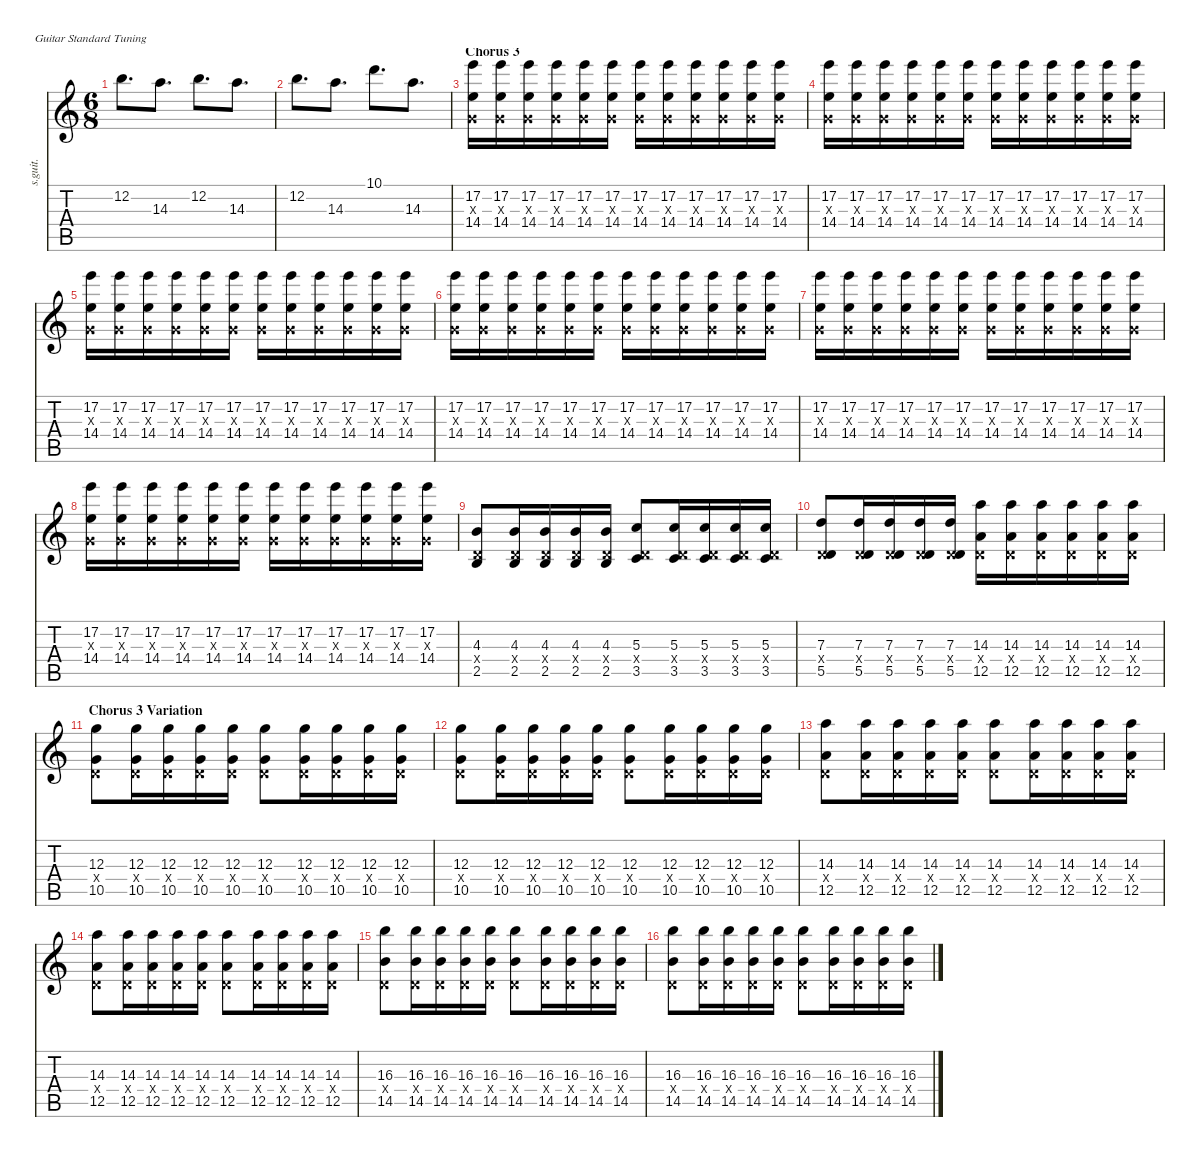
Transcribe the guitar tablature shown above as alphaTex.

\defaultSystemsLayout 4
\hideDynamics
\bracketExtendMode nobrackets
\track ("Jared (Guitar 2) - Overdrive" "s.guit.") {instrument overdrivenguitar}
\staff {score tabs}
\tuning (E4 B3 G3 D3 A2 E2)
\ts (6 8)
\tempo (94 hide)
\clef g2
\ks c
12.2.8{d lyrics (0 "") lyrics (1 "") lyrics (2 "") lyrics (3 "") lyrics (4 "") dy f} 14.3.8{d lyrics (0 "") lyrics (1 "") lyrics (2 "") lyrics (3 "") lyrics (4 "")} 12.2.8{d lyrics (0 "") lyrics (1 "") lyrics (2 "") lyrics (3 "") lyrics (4 "")} 14.3.8{d lyrics (0 "") lyrics (1 "") lyrics (2 "") lyrics (3 "") lyrics (4 "")} |
12.2.8{d lyrics (0 "") lyrics (1 "") lyrics (2 "") lyrics (3 "") lyrics (4 "")} 14.3.8{d lyrics (0 "") lyrics (1 "") lyrics (2 "") lyrics (3 "") lyrics (4 "")} 10.1.8{d lyrics (0 "") lyrics (1 "") lyrics (2 "") lyrics (3 "") lyrics (4 "")} 14.3.8{d lyrics (0 "") lyrics (1 "") lyrics (2 "") lyrics (3 "") lyrics (4 "")} |
\section ("" "Chorus 3")
(17.2 0.3{x} 14.4).16{lyrics (0 "") lyrics (1 "") lyrics (2 "") lyrics (3 "") lyrics (4 "")} (17.2 0.3{x} 14.4).16{lyrics (0 "") lyrics (1 "") lyrics (2 "") lyrics (3 "") lyrics (4 "")} (17.2 0.3{x} 14.4).16{lyrics (0 "") lyrics (1 "") lyrics (2 "") lyrics (3 "") lyrics (4 "")} (17.2 0.3{x} 14.4).16{lyrics (0 "") lyrics (1 "") lyrics (2 "") lyrics (3 "") lyrics (4 "")} (17.2 0.3{x} 14.4).16{lyrics (0 "") lyrics (1 "") lyrics (2 "") lyrics (3 "") lyrics (4 "")} (17.2 0.3{x} 14.4).16{lyrics (0 "") lyrics (1 "") lyrics (2 "") lyrics (3 "") lyrics (4 "")} (17.2 0.3{x} 14.4).16{lyrics (0 "") lyrics (1 "") lyrics (2 "") lyrics (3 "") lyrics (4 "")} (17.2 0.3{x} 14.4).16{lyrics (0 "") lyrics (1 "") lyrics (2 "") lyrics (3 "") lyrics (4 "")} (17.2 0.3{x} 14.4).16{lyrics (0 "") lyrics (1 "") lyrics (2 "") lyrics (3 "") lyrics (4 "")} (17.2 0.3{x} 14.4).16{lyrics (0 "") lyrics (1 "") lyrics (2 "") lyrics (3 "") lyrics (4 "")} (17.2 0.3{x} 14.4).16{lyrics (0 "") lyrics (1 "") lyrics (2 "") lyrics (3 "") lyrics (4 "")} (17.2 0.3{x} 14.4).16{lyrics (0 "") lyrics (1 "") lyrics (2 "") lyrics (3 "") lyrics (4 "")} |
(17.2 0.3{x} 14.4).16{lyrics (0 "") lyrics (1 "") lyrics (2 "") lyrics (3 "") lyrics (4 "")} (17.2 0.3{x} 14.4).16{lyrics (0 "") lyrics (1 "") lyrics (2 "") lyrics (3 "") lyrics (4 "")} (17.2 0.3{x} 14.4).16{lyrics (0 "") lyrics (1 "") lyrics (2 "") lyrics (3 "") lyrics (4 "")} (17.2 0.3{x} 14.4).16{lyrics (0 "") lyrics (1 "") lyrics (2 "") lyrics (3 "") lyrics (4 "")} (17.2 0.3{x} 14.4).16{lyrics (0 "") lyrics (1 "") lyrics (2 "") lyrics (3 "") lyrics (4 "")} (17.2 0.3{x} 14.4).16{lyrics (0 "") lyrics (1 "") lyrics (2 "") lyrics (3 "") lyrics (4 "")} (17.2 0.3{x} 14.4).16{lyrics (0 "") lyrics (1 "") lyrics (2 "") lyrics (3 "") lyrics (4 "")} (17.2 0.3{x} 14.4).16{lyrics (0 "") lyrics (1 "") lyrics (2 "") lyrics (3 "") lyrics (4 "")} (17.2 0.3{x} 14.4).16{lyrics (0 "") lyrics (1 "") lyrics (2 "") lyrics (3 "") lyrics (4 "")} (17.2 0.3{x} 14.4).16{lyrics (0 "") lyrics (1 "") lyrics (2 "") lyrics (3 "") lyrics (4 "")} (17.2 0.3{x} 14.4).16{lyrics (0 "") lyrics (1 "") lyrics (2 "") lyrics (3 "") lyrics (4 "")} (17.2 0.3{x} 14.4).16{lyrics (0 "") lyrics (1 "") lyrics (2 "") lyrics (3 "") lyrics (4 "")} |
(17.2 0.3{x} 14.4).16{lyrics (0 "") lyrics (1 "") lyrics (2 "") lyrics (3 "") lyrics (4 "")} (17.2 0.3{x} 14.4).16{lyrics (0 "") lyrics (1 "") lyrics (2 "") lyrics (3 "") lyrics (4 "")} (17.2 0.3{x} 14.4).16{lyrics (0 "") lyrics (1 "") lyrics (2 "") lyrics (3 "") lyrics (4 "")} (17.2 0.3{x} 14.4).16{lyrics (0 "") lyrics (1 "") lyrics (2 "") lyrics (3 "") lyrics (4 "")} (17.2 0.3{x} 14.4).16{lyrics (0 "") lyrics (1 "") lyrics (2 "") lyrics (3 "") lyrics (4 "")} (17.2 0.3{x} 14.4).16{lyrics (0 "") lyrics (1 "") lyrics (2 "") lyrics (3 "") lyrics (4 "")} (17.2 0.3{x} 14.4).16{lyrics (0 "") lyrics (1 "") lyrics (2 "") lyrics (3 "") lyrics (4 "")} (17.2 0.3{x} 14.4).16{lyrics (0 "") lyrics (1 "") lyrics (2 "") lyrics (3 "") lyrics (4 "")} (17.2 0.3{x} 14.4).16{lyrics (0 "") lyrics (1 "") lyrics (2 "") lyrics (3 "") lyrics (4 "")} (17.2 0.3{x} 14.4).16{lyrics (0 "") lyrics (1 "") lyrics (2 "") lyrics (3 "") lyrics (4 "")} (17.2 0.3{x} 14.4).16{lyrics (0 "") lyrics (1 "") lyrics (2 "") lyrics (3 "") lyrics (4 "")} (17.2 0.3{x} 14.4).16{lyrics (0 "") lyrics (1 "") lyrics (2 "") lyrics (3 "") lyrics (4 "")} |
(17.2 0.3{x} 14.4).16{lyrics (0 "") lyrics (1 "") lyrics (2 "") lyrics (3 "") lyrics (4 "")} (17.2 0.3{x} 14.4).16{lyrics (0 "") lyrics (1 "") lyrics (2 "") lyrics (3 "") lyrics (4 "")} (17.2 0.3{x} 14.4).16{lyrics (0 "") lyrics (1 "") lyrics (2 "") lyrics (3 "") lyrics (4 "")} (17.2 0.3{x} 14.4).16{lyrics (0 "") lyrics (1 "") lyrics (2 "") lyrics (3 "") lyrics (4 "")} (17.2 0.3{x} 14.4).16{lyrics (0 "") lyrics (1 "") lyrics (2 "") lyrics (3 "") lyrics (4 "")} (17.2 0.3{x} 14.4).16{lyrics (0 "") lyrics (1 "") lyrics (2 "") lyrics (3 "") lyrics (4 "")} (17.2 0.3{x} 14.4).16{lyrics (0 "") lyrics (1 "") lyrics (2 "") lyrics (3 "") lyrics (4 "")} (17.2 0.3{x} 14.4).16{lyrics (0 "") lyrics (1 "") lyrics (2 "") lyrics (3 "") lyrics (4 "")} (17.2 0.3{x} 14.4).16{lyrics (0 "") lyrics (1 "") lyrics (2 "") lyrics (3 "") lyrics (4 "")} (17.2 0.3{x} 14.4).16{lyrics (0 "") lyrics (1 "") lyrics (2 "") lyrics (3 "") lyrics (4 "")} (17.2 0.3{x} 14.4).16{lyrics (0 "") lyrics (1 "") lyrics (2 "") lyrics (3 "") lyrics (4 "")} (17.2 0.3{x} 14.4).16{lyrics (0 "") lyrics (1 "") lyrics (2 "") lyrics (3 "") lyrics (4 "")} |
(17.2 0.3{x} 14.4).16{lyrics (0 "") lyrics (1 "") lyrics (2 "") lyrics (3 "") lyrics (4 "")} (17.2 0.3{x} 14.4).16{lyrics (0 "") lyrics (1 "") lyrics (2 "") lyrics (3 "") lyrics (4 "")} (17.2 0.3{x} 14.4).16{lyrics (0 "") lyrics (1 "") lyrics (2 "") lyrics (3 "") lyrics (4 "")} (17.2 0.3{x} 14.4).16{lyrics (0 "") lyrics (1 "") lyrics (2 "") lyrics (3 "") lyrics (4 "")} (17.2 0.3{x} 14.4).16{lyrics (0 "") lyrics (1 "") lyrics (2 "") lyrics (3 "") lyrics (4 "")} (17.2 0.3{x} 14.4).16{lyrics (0 "") lyrics (1 "") lyrics (2 "") lyrics (3 "") lyrics (4 "")} (17.2 0.3{x} 14.4).16{lyrics (0 "") lyrics (1 "") lyrics (2 "") lyrics (3 "") lyrics (4 "")} (17.2 0.3{x} 14.4).16{lyrics (0 "") lyrics (1 "") lyrics (2 "") lyrics (3 "") lyrics (4 "")} (17.2 0.3{x} 14.4).16{lyrics (0 "") lyrics (1 "") lyrics (2 "") lyrics (3 "") lyrics (4 "")} (17.2 0.3{x} 14.4).16{lyrics (0 "") lyrics (1 "") lyrics (2 "") lyrics (3 "") lyrics (4 "")} (17.2 0.3{x} 14.4).16{lyrics (0 "") lyrics (1 "") lyrics (2 "") lyrics (3 "") lyrics (4 "")} (17.2 0.3{x} 14.4).16{lyrics (0 "") lyrics (1 "") lyrics (2 "") lyrics (3 "") lyrics (4 "")} |
(17.2 0.3{x} 14.4).16{lyrics (0 "") lyrics (1 "") lyrics (2 "") lyrics (3 "") lyrics (4 "")} (17.2 0.3{x} 14.4).16{lyrics (0 "") lyrics (1 "") lyrics (2 "") lyrics (3 "") lyrics (4 "")} (17.2 0.3{x} 14.4).16{lyrics (0 "") lyrics (1 "") lyrics (2 "") lyrics (3 "") lyrics (4 "")} (17.2 0.3{x} 14.4).16{lyrics (0 "") lyrics (1 "") lyrics (2 "") lyrics (3 "") lyrics (4 "")} (17.2 0.3{x} 14.4).16{lyrics (0 "") lyrics (1 "") lyrics (2 "") lyrics (3 "") lyrics (4 "")} (17.2 0.3{x} 14.4).16{lyrics (0 "") lyrics (1 "") lyrics (2 "") lyrics (3 "") lyrics (4 "")} (17.2 0.3{x} 14.4).16{lyrics (0 "") lyrics (1 "") lyrics (2 "") lyrics (3 "") lyrics (4 "")} (17.2 0.3{x} 14.4).16{lyrics (0 "") lyrics (1 "") lyrics (2 "") lyrics (3 "") lyrics (4 "")} (17.2 0.3{x} 14.4).16{lyrics (0 "") lyrics (1 "") lyrics (2 "") lyrics (3 "") lyrics (4 "")} (17.2 0.3{x} 14.4).16{lyrics (0 "") lyrics (1 "") lyrics (2 "") lyrics (3 "") lyrics (4 "")} (17.2 0.3{x} 14.4).16{lyrics (0 "") lyrics (1 "") lyrics (2 "") lyrics (3 "") lyrics (4 "")} (17.2 0.3{x} 14.4).16{lyrics (0 "") lyrics (1 "") lyrics (2 "") lyrics (3 "") lyrics (4 "")} |
(4.3 0.4{x} 2.5).8{lyrics (0 "") lyrics (1 "") lyrics (2 "") lyrics (3 "") lyrics (4 "")} (4.3 0.4{x} 2.5).16{lyrics (0 "") lyrics (1 "") lyrics (2 "") lyrics (3 "") lyrics (4 "")} (4.3 0.4{x} 2.5).16{lyrics (0 "") lyrics (1 "") lyrics (2 "") lyrics (3 "") lyrics (4 "")} (4.3 0.4{x} 2.5).16{lyrics (0 "") lyrics (1 "") lyrics (2 "") lyrics (3 "") lyrics (4 "")} (4.3 0.4{x} 2.5).16{lyrics (0 "") lyrics (1 "") lyrics (2 "") lyrics (3 "") lyrics (4 "")} (5.3 0.4{x} 3.5).8{lyrics (0 "") lyrics (1 "") lyrics (2 "") lyrics (3 "") lyrics (4 "")} (5.3 0.4{x} 3.5).16{lyrics (0 "") lyrics (1 "") lyrics (2 "") lyrics (3 "") lyrics (4 "")} (5.3 0.4{x} 3.5).16{lyrics (0 "") lyrics (1 "") lyrics (2 "") lyrics (3 "") lyrics (4 "")} (5.3 0.4{x} 3.5).16{lyrics (0 "") lyrics (1 "") lyrics (2 "") lyrics (3 "") lyrics (4 "")} (5.3 0.4{x} 3.5).16{lyrics (0 "") lyrics (1 "") lyrics (2 "") lyrics (3 "") lyrics (4 "")} |
(7.3 0.4{x} 5.5).8{lyrics (0 "") lyrics (1 "") lyrics (2 "") lyrics (3 "") lyrics (4 "")} (7.3 0.4{x} 5.5).16{lyrics (0 "") lyrics (1 "") lyrics (2 "") lyrics (3 "") lyrics (4 "")} (7.3 0.4{x} 5.5).16{lyrics (0 "") lyrics (1 "") lyrics (2 "") lyrics (3 "") lyrics (4 "")} (7.3 0.4{x} 5.5).16{lyrics (0 "") lyrics (1 "") lyrics (2 "") lyrics (3 "") lyrics (4 "")} (7.3 0.4{x} 5.5).16{lyrics (0 "") lyrics (1 "") lyrics (2 "") lyrics (3 "") lyrics (4 "")} (14.3 0.4{x} 12.5).16{lyrics (0 "") lyrics (1 "") lyrics (2 "") lyrics (3 "") lyrics (4 "")} (14.3 0.4{x} 12.5).16{lyrics (0 "") lyrics (1 "") lyrics (2 "") lyrics (3 "") lyrics (4 "")} (14.3 0.4{x} 12.5).16{lyrics (0 "") lyrics (1 "") lyrics (2 "") lyrics (3 "") lyrics (4 "")} (14.3 0.4{x} 12.5).16{lyrics (0 "") lyrics (1 "") lyrics (2 "") lyrics (3 "") lyrics (4 "")} (14.3 0.4{x} 12.5).16{lyrics (0 "") lyrics (1 "") lyrics (2 "") lyrics (3 "") lyrics (4 "")} (14.3 0.4{x} 12.5).16{lyrics (0 "") lyrics (1 "") lyrics (2 "") lyrics (3 "") lyrics (4 "")} |
\section ("" "Chorus 3 Variation")
(12.3 0.4{x} 10.5).8{lyrics (0 "") lyrics (1 "") lyrics (2 "") lyrics (3 "") lyrics (4 "")} (12.3 0.4{x} 10.5).16{lyrics (0 "") lyrics (1 "") lyrics (2 "") lyrics (3 "") lyrics (4 "")} (12.3 0.4{x} 10.5).16{lyrics (0 "") lyrics (1 "") lyrics (2 "") lyrics (3 "") lyrics (4 "")} (12.3 0.4{x} 10.5).16{lyrics (0 "") lyrics (1 "") lyrics (2 "") lyrics (3 "") lyrics (4 "")} (12.3 0.4{x} 10.5).16{lyrics (0 "") lyrics (1 "") lyrics (2 "") lyrics (3 "") lyrics (4 "")} (12.3 0.4{x} 10.5).8{lyrics (0 "") lyrics (1 "") lyrics (2 "") lyrics (3 "") lyrics (4 "")} (12.3 0.4{x} 10.5).16{lyrics (0 "") lyrics (1 "") lyrics (2 "") lyrics (3 "") lyrics (4 "")} (12.3 0.4{x} 10.5).16{lyrics (0 "") lyrics (1 "") lyrics (2 "") lyrics (3 "") lyrics (4 "")} (12.3 0.4{x} 10.5).16{lyrics (0 "") lyrics (1 "") lyrics (2 "") lyrics (3 "") lyrics (4 "")} (12.3 0.4{x} 10.5).16{lyrics (0 "") lyrics (1 "") lyrics (2 "") lyrics (3 "") lyrics (4 "")} |
(12.3 0.4{x} 10.5).8{lyrics (0 "") lyrics (1 "") lyrics (2 "") lyrics (3 "") lyrics (4 "")} (12.3 0.4{x} 10.5).16{lyrics (0 "") lyrics (1 "") lyrics (2 "") lyrics (3 "") lyrics (4 "")} (12.3 0.4{x} 10.5).16{lyrics (0 "") lyrics (1 "") lyrics (2 "") lyrics (3 "") lyrics (4 "")} (12.3 0.4{x} 10.5).16{lyrics (0 "") lyrics (1 "") lyrics (2 "") lyrics (3 "") lyrics (4 "")} (12.3 0.4{x} 10.5).16{lyrics (0 "") lyrics (1 "") lyrics (2 "") lyrics (3 "") lyrics (4 "")} (12.3 0.4{x} 10.5).8{lyrics (0 "") lyrics (1 "") lyrics (2 "") lyrics (3 "") lyrics (4 "")} (12.3 0.4{x} 10.5).16{lyrics (0 "") lyrics (1 "") lyrics (2 "") lyrics (3 "") lyrics (4 "")} (12.3 0.4{x} 10.5).16{lyrics (0 "") lyrics (1 "") lyrics (2 "") lyrics (3 "") lyrics (4 "")} (12.3 0.4{x} 10.5).16{lyrics (0 "") lyrics (1 "") lyrics (2 "") lyrics (3 "") lyrics (4 "")} (12.3 0.4{x} 10.5).16{lyrics (0 "") lyrics (1 "") lyrics (2 "") lyrics (3 "") lyrics (4 "")} |
(14.3 0.4{x} 12.5).8{lyrics (0 "") lyrics (1 "") lyrics (2 "") lyrics (3 "") lyrics (4 "")} (14.3 0.4{x} 12.5).16{lyrics (0 "") lyrics (1 "") lyrics (2 "") lyrics (3 "") lyrics (4 "")} (14.3 0.4{x} 12.5).16{lyrics (0 "") lyrics (1 "") lyrics (2 "") lyrics (3 "") lyrics (4 "")} (14.3 0.4{x} 12.5).16{lyrics (0 "") lyrics (1 "") lyrics (2 "") lyrics (3 "") lyrics (4 "")} (14.3 0.4{x} 12.5).16{lyrics (0 "") lyrics (1 "") lyrics (2 "") lyrics (3 "") lyrics (4 "")} (14.3 0.4{x} 12.5).8{lyrics (0 "") lyrics (1 "") lyrics (2 "") lyrics (3 "") lyrics (4 "")} (14.3 0.4{x} 12.5).16{lyrics (0 "") lyrics (1 "") lyrics (2 "") lyrics (3 "") lyrics (4 "")} (14.3 0.4{x} 12.5).16{lyrics (0 "") lyrics (1 "") lyrics (2 "") lyrics (3 "") lyrics (4 "")} (14.3 0.4{x} 12.5).16{lyrics (0 "") lyrics (1 "") lyrics (2 "") lyrics (3 "") lyrics (4 "")} (14.3 0.4{x} 12.5).16{lyrics (0 "") lyrics (1 "") lyrics (2 "") lyrics (3 "") lyrics (4 "")} |
(14.3 0.4{x} 12.5).8{lyrics (0 "") lyrics (1 "") lyrics (2 "") lyrics (3 "") lyrics (4 "")} (14.3 0.4{x} 12.5).16{lyrics (0 "") lyrics (1 "") lyrics (2 "") lyrics (3 "") lyrics (4 "")} (14.3 0.4{x} 12.5).16{lyrics (0 "") lyrics (1 "") lyrics (2 "") lyrics (3 "") lyrics (4 "")} (14.3 0.4{x} 12.5).16{lyrics (0 "") lyrics (1 "") lyrics (2 "") lyrics (3 "") lyrics (4 "")} (14.3 0.4{x} 12.5).16{lyrics (0 "") lyrics (1 "") lyrics (2 "") lyrics (3 "") lyrics (4 "")} (14.3 0.4{x} 12.5).8{lyrics (0 "") lyrics (1 "") lyrics (2 "") lyrics (3 "") lyrics (4 "")} (14.3 0.4{x} 12.5).16{lyrics (0 "") lyrics (1 "") lyrics (2 "") lyrics (3 "") lyrics (4 "")} (14.3 0.4{x} 12.5).16{lyrics (0 "") lyrics (1 "") lyrics (2 "") lyrics (3 "") lyrics (4 "")} (14.3 0.4{x} 12.5).16{lyrics (0 "") lyrics (1 "") lyrics (2 "") lyrics (3 "") lyrics (4 "")} (14.3 0.4{x} 12.5).16{lyrics (0 "") lyrics (1 "") lyrics (2 "") lyrics (3 "") lyrics (4 "")} |
(16.3 0.4{x} 14.5).8{lyrics (0 "") lyrics (1 "") lyrics (2 "") lyrics (3 "") lyrics (4 "")} (16.3 0.4{x} 14.5).16{lyrics (0 "") lyrics (1 "") lyrics (2 "") lyrics (3 "") lyrics (4 "")} (16.3 0.4{x} 14.5).16{lyrics (0 "") lyrics (1 "") lyrics (2 "") lyrics (3 "") lyrics (4 "")} (16.3 0.4{x} 14.5).16{lyrics (0 "") lyrics (1 "") lyrics (2 "") lyrics (3 "") lyrics (4 "")} (16.3 0.4{x} 14.5).16{lyrics (0 "") lyrics (1 "") lyrics (2 "") lyrics (3 "") lyrics (4 "")} (16.3 0.4{x} 14.5).8{lyrics (0 "") lyrics (1 "") lyrics (2 "") lyrics (3 "") lyrics (4 "")} (16.3 0.4{x} 14.5).16{lyrics (0 "") lyrics (1 "") lyrics (2 "") lyrics (3 "") lyrics (4 "")} (16.3 0.4{x} 14.5).16{lyrics (0 "") lyrics (1 "") lyrics (2 "") lyrics (3 "") lyrics (4 "")} (16.3 0.4{x} 14.5).16{lyrics (0 "") lyrics (1 "") lyrics (2 "") lyrics (3 "") lyrics (4 "")} (16.3 0.4{x} 14.5).16{lyrics (0 "") lyrics (1 "") lyrics (2 "") lyrics (3 "") lyrics (4 "")} |
(16.3 0.4{x} 14.5).8{lyrics (0 "") lyrics (1 "") lyrics (2 "") lyrics (3 "") lyrics (4 "")} (16.3 0.4{x} 14.5).16{lyrics (0 "") lyrics (1 "") lyrics (2 "") lyrics (3 "") lyrics (4 "")} (16.3 0.4{x} 14.5).16{lyrics (0 "") lyrics (1 "") lyrics (2 "") lyrics (3 "") lyrics (4 "")} (16.3 0.4{x} 14.5).16{lyrics (0 "") lyrics (1 "") lyrics (2 "") lyrics (3 "") lyrics (4 "")} (16.3 0.4{x} 14.5).16{lyrics (0 "") lyrics (1 "") lyrics (2 "") lyrics (3 "") lyrics (4 "")} (16.3 0.4{x} 14.5).8{lyrics (0 "") lyrics (1 "") lyrics (2 "") lyrics (3 "") lyrics (4 "")} (16.3 0.4{x} 14.5).16{lyrics (0 "") lyrics (1 "") lyrics (2 "") lyrics (3 "") lyrics (4 "")} (16.3 0.4{x} 14.5).16{lyrics (0 "") lyrics (1 "") lyrics (2 "") lyrics (3 "") lyrics (4 "")} (16.3 0.4{x} 14.5).16{lyrics (0 "") lyrics (1 "") lyrics (2 "") lyrics (3 "") lyrics (4 "")} (16.3 0.4{x} 14.5).16{lyrics (0 "") lyrics (1 "") lyrics (2 "") lyrics (3 "") lyrics (4 "")}
